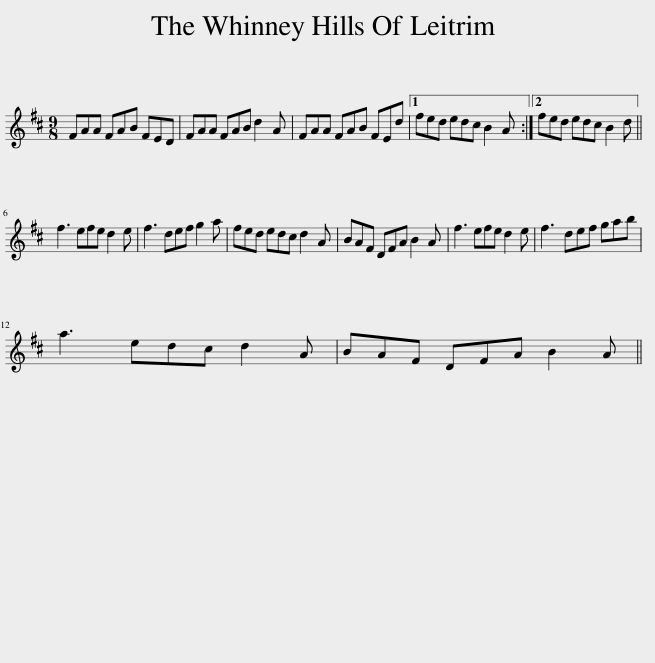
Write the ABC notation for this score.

X:1
L:1/8
M:9/8
I:linebreak $
K:D
V:1 treble
V:1
 FAA FAB FED | FAA FAB d2 A | FAA FAB FEd |1 fed edc B2 A :|2 fed edc B2 d ||$ %5
 f3 efe d2 e | f3 def g2 a | fed edc d2 A | BAF DFA B2 A | f3 efe d2 e | %10
 f3 def gab |$ a3 edc d2 A | BAF DFA B2 A || %13
